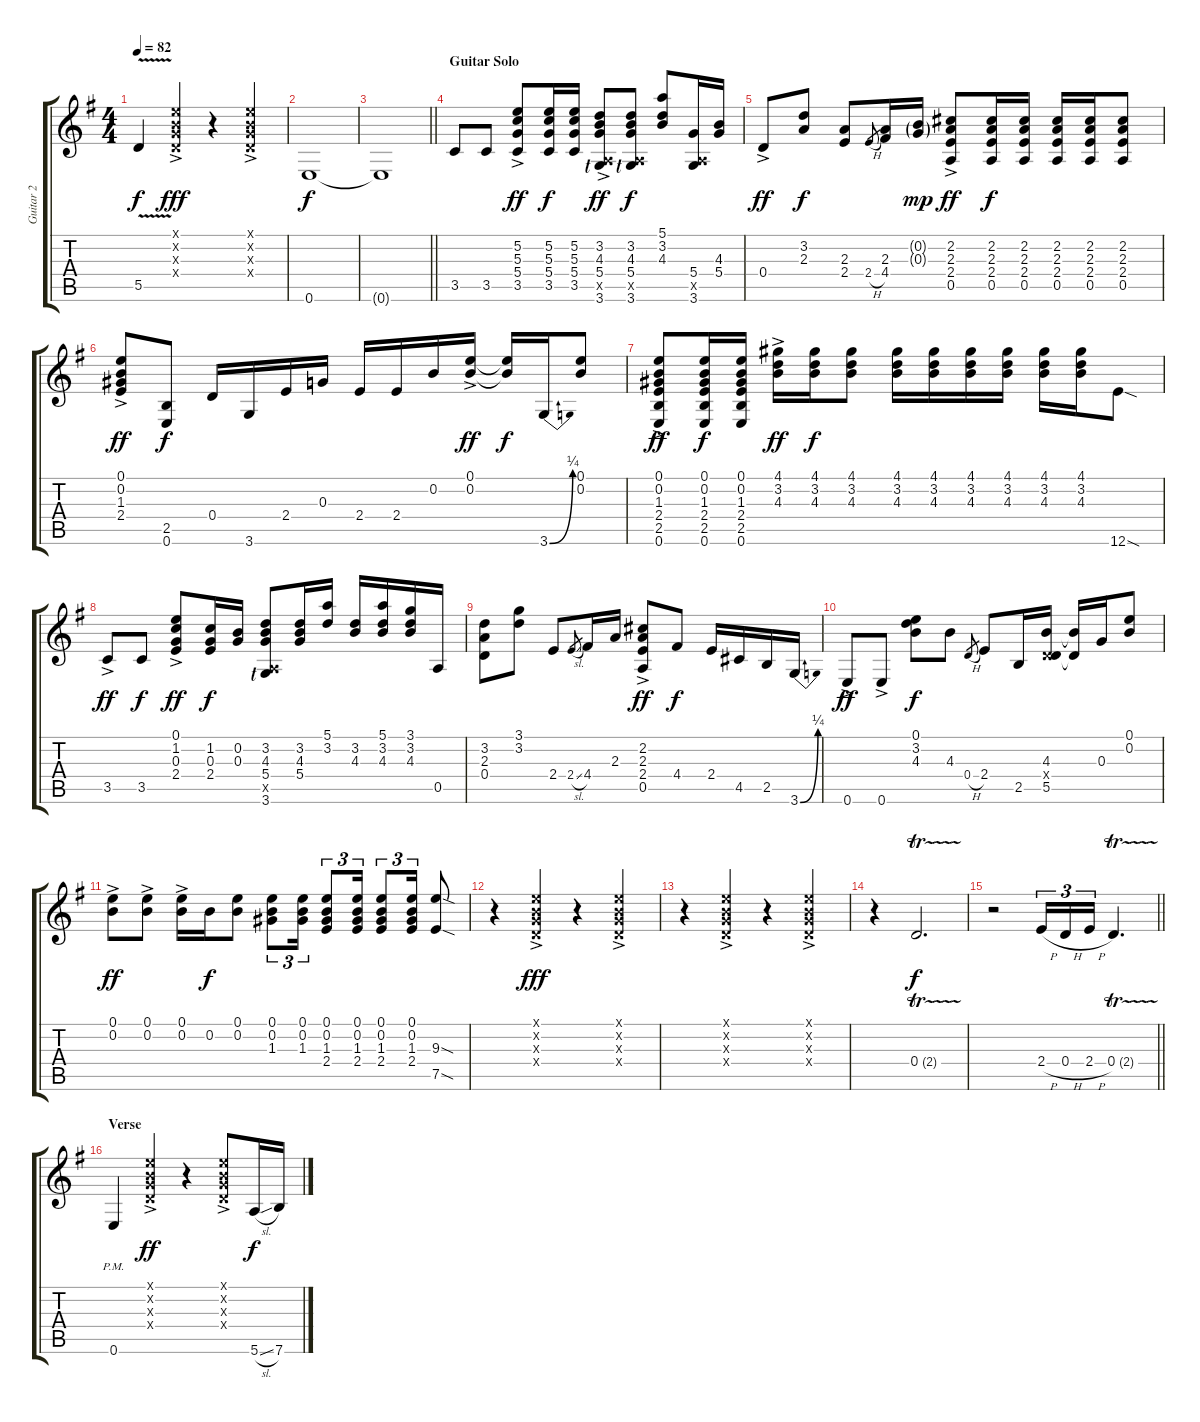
\track ("Guitar 2" "Guitar 2") {instrument electricguitarjazz}
\staff {score tabs}
\tuning (E4 B3 G3 D3 A2 E2) {hide}
\ts (4 4)
\tempo 82
\clef g2
\ks g
5.5{v}.4{dy f} (0.1{ac x} 0.2{ac x} 0.3{ac x} 0.4{ac x}).4{dy fff} r.4 (0.1{ac x} 0.2{ac x} 0.3{ac x} 0.4{ac x}).4 |
0.6.1{dy f} |
\barLineRight lightlight
0.6{t}.1 |
\section ("" "Guitar Solo")
3.5.8 3.5.8 (5.2{ac} 5.3{ac} 5.4{ac} 3.5{ac}).8{dy ff} (5.2 5.3 5.4 3.5).16{dy f} (5.2 5.3 5.4 3.5).16 (3.2{ac} 4.3{ac} 5.4{ac} 0.5{ac x} 3.6{ac lf 1}).8{dy ff} (3.2 4.3 5.4 0.5{x} 3.6{lf 1}).8{dy f} (5.1 3.2 4.3).8 (5.4 0.5{x} 3.6).16 (4.3 5.4).16 |
0.4{ac}.8{dy ff} (3.2 2.3).8{dy f} (2.3 2.4).8 2.4{h}.8{gr} (2.3 4.4).16 (0.2{g} 0.3{g}).16{dy mp} (2.2{ac} 2.3{ac} 2.4{ac} 0.5{ac}).8{dy ff} (2.2 2.3 2.4 0.5).16{dy f} (2.2 2.3 2.4 0.5).16 (2.2 2.3 2.4 0.5).16 (2.2 2.3 2.4 0.5).16 (2.2 2.3 2.4 0.5).8 |
(0.1{ac} 0.2{ac} 1.3{ac} 2.4{ac}).8{dy ff} (2.5 0.6).8{dy f} 0.4.16 3.6.16 2.4.16 0.3.16 2.4.16 2.4.16 0.2.16 (0.1{ac} 0.2{ac}).16{dy ff} (0.1{t} 0.2{t}).16{dy f} 3.6{be (bend 0 0 60 1)}.16 (0.1 0.2).8 |
(0.1{ac} 0.2{ac} 1.3{ac} 2.4{ac} 2.5{ac} 0.6{ac}).8{dy ff} (0.1 0.2 1.3 2.4 2.5 0.6).16{dy f} (0.1 0.2 1.3 2.4 2.5 0.6).16 (4.1{ac} 3.2{ac} 4.3{ac}).16{dy ff} (4.1 3.2 4.3).16{dy f} (4.1 3.2 4.3).8 (4.1 3.2 4.3).16 (4.1 3.2 4.3).16 (4.1 3.2 4.3).16 (4.1 3.2 4.3).16 (4.1 3.2 4.3).16 (4.1 3.2 4.3).16 12.6{sod}.8 |
3.5{ac}.8{dy ff} 3.5.8{dy f} (0.1{ac} 1.2{ac} 0.3{ac} 2.4{ac}).8{dy ff} (1.2 0.3 2.4).16{dy f} (0.2 0.3).16 (3.2 4.3 5.4 0.5{x} 3.6{lf 1}).8 (3.2 4.3 5.4).16 (5.1 3.2).16 (3.2 4.3).16 (5.1 3.2 4.3).16 (3.1 3.2 4.3).16 0.5.16 |
(3.2 2.3 0.4).8 (3.1 3.2).8 2.4.8 2.4{sl}.8{gr} 4.4.16 2.3.16 (2.2{ac} 2.3{ac} 2.4{ac} 0.5{ac}).8{dy ff} 4.4.8{dy f} 2.4.16 4.5.16 2.5.16 3.6{be (bend 0 0 60 1)}.16 |
0.6{ac}.8{dy ff} 0.6{ac}.8 (0.1 3.2 4.3).8{dy f} 4.3.8 0.4{h}.8{gr} 2.4.8 2.5.16 (4.3 0.4{x} 5.5).16 (4.3{t} 5.5{t}).16 0.3.16 (0.1 0.2).8 |
(0.1{ac} 0.2{ac}).8{dy ff} (0.1{ac} 0.2{ac}).8 (0.1{ac} 0.2{ac}).16 0.2.16{dy f} (0.1 0.2).8 (0.1 0.2 1.3).8{tu (3 2)} (0.1 0.2 1.3).16{tu (3 2)} (0.1 0.2 1.3 2.4).8{tu (3 2)} (0.1 0.2 1.3 2.4).16{tu (3 2)} (0.1 0.2 1.3 2.4).8{tu (3 2)} (0.1 0.2 1.3 2.4).16{tu (3 2)} (9.3{sod} 7.5{sod}).8 |
r.4 (0.1{ac x} 0.2{ac x} 0.3{ac x} 0.4{ac x}).4{dy fff} r.4 (0.1{ac x} 0.2{ac x} 0.3{ac x} 0.4{ac x}).4 |
r.4 (0.1{ac x} 0.2{ac x} 0.3{ac x} 0.4{ac x}).4 r.4 (0.1{ac x} 0.2{ac x} 0.3{ac x} 0.4{ac x}).4 |
r.4 0.4{tr (2 32)}.2{d dy f} |
\barLineRight lightlight
r.2 2.4{h}.16{tu (3 2)} 0.4{h}.16{tu (3 2)} 2.4{h}.16{tu (3 2)} 0.4{tr (2 32)}.4{d} |
\section ("" "Verse")
0.6{pm}.4 (0.1{ac x} 0.2{ac x} 0.3{ac x} 0.4{ac x}).4{dy ff} r.4 (0.1{ac x} 0.2{ac x} 0.3{ac x} 0.4{ac x}).8 5.6{sl}.16{dy f} 7.6.16
